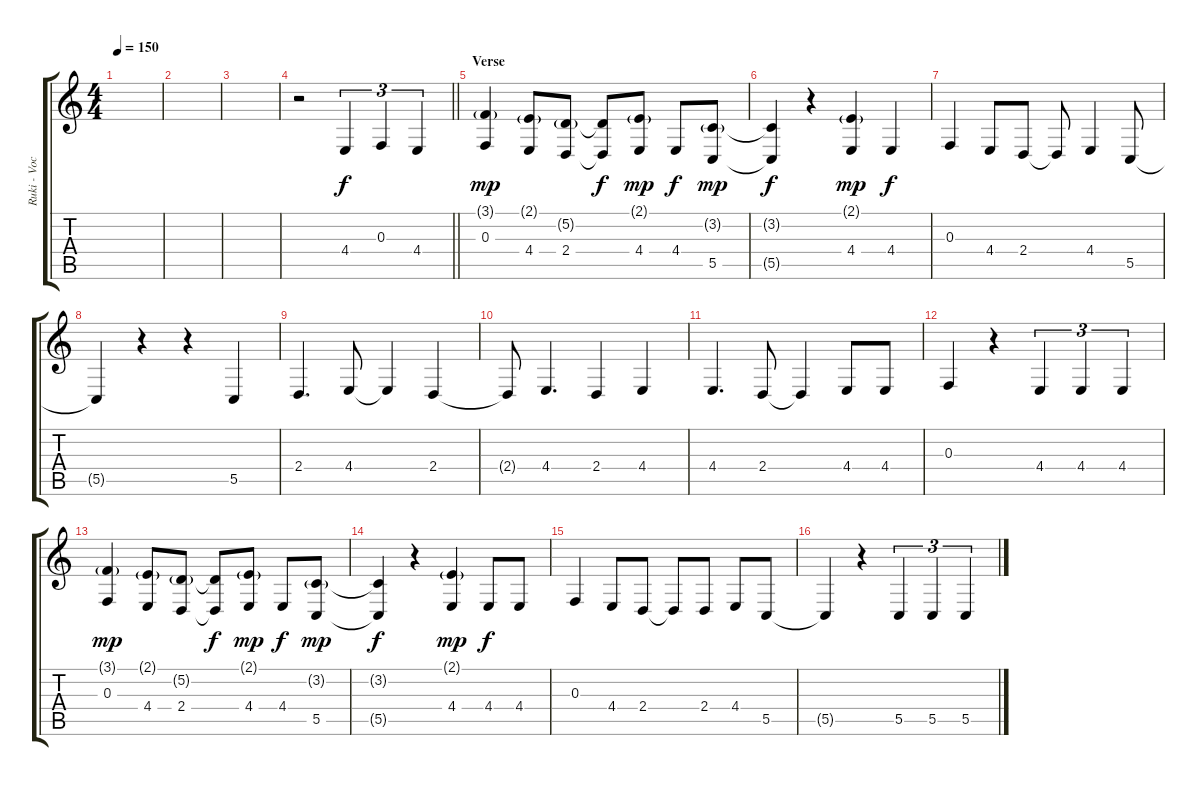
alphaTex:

\track ("Ruki - Vocals" "Ruki - Voc") {instrument lead6voice}
\staff {score tabs}
\tuning (D4 A3 F3 C3 G2 D2) {hide}
\ts (4 4)
\tempo 150
\clef g2
\ks c
|
|
|
\barLineRight lightlight
r.2 4.4.4{tu (3 2) volume 14} 0.3.4{tu (3 2)} 4.4.4{tu (3 2)} |
\section ("" "Verse")
(3.1{g} 0.3).4{dy mp} (2.1{g} 4.4).8 (5.2{g} 2.4).8 (5.2{t} 2.4{t}).8{dy f} (2.1{g} 4.4).8{dy mp} 4.4.8{dy f} (3.2{g} 5.5).8{dy mp} |
(3.2{t} 5.5{t}).4{dy f} r.4 (2.1{g} 4.4).4{dy mp} 4.4.4{dy f} |
0.3.4 4.4.8 2.4.8 2.4{t}.8 4.4.4 5.5.8 |
5.5{t}.4 r.4 r.4 5.5.4 |
2.4.4{d} 4.4.8 4.4{t}.4 2.4.4 |
2.4{t}.8 4.4.4{d} 2.4.4 4.4.4 |
4.4.4{d} 2.4.8 2.4{t}.4 4.4.8 4.4.8 |
0.3.4 r.4 4.4.4{tu (3 2)} 4.4.4{tu (3 2)} 4.4.4{tu (3 2)} |
(3.1{g} 0.3).4{dy mp} (2.1{g} 4.4).8 (5.2{g} 2.4).8 (5.2{t} 2.4{t}).8{dy f} (2.1{g} 4.4).8{dy mp} 4.4.8{dy f} (3.2{g} 5.5).8{dy mp} |
(3.2{t} 5.5{t}).4{dy f} r.4 (2.1{g} 4.4).4{dy mp} 4.4.8{dy f} 4.4.8 |
0.3.4 4.4.8 2.4.8 2.4{t}.8 2.4.8 4.4.8 5.5.8 |
5.5{t}.4 r.4 5.5.4{tu (3 2)} 5.5.4{tu (3 2)} 5.5.4{tu (3 2)}
